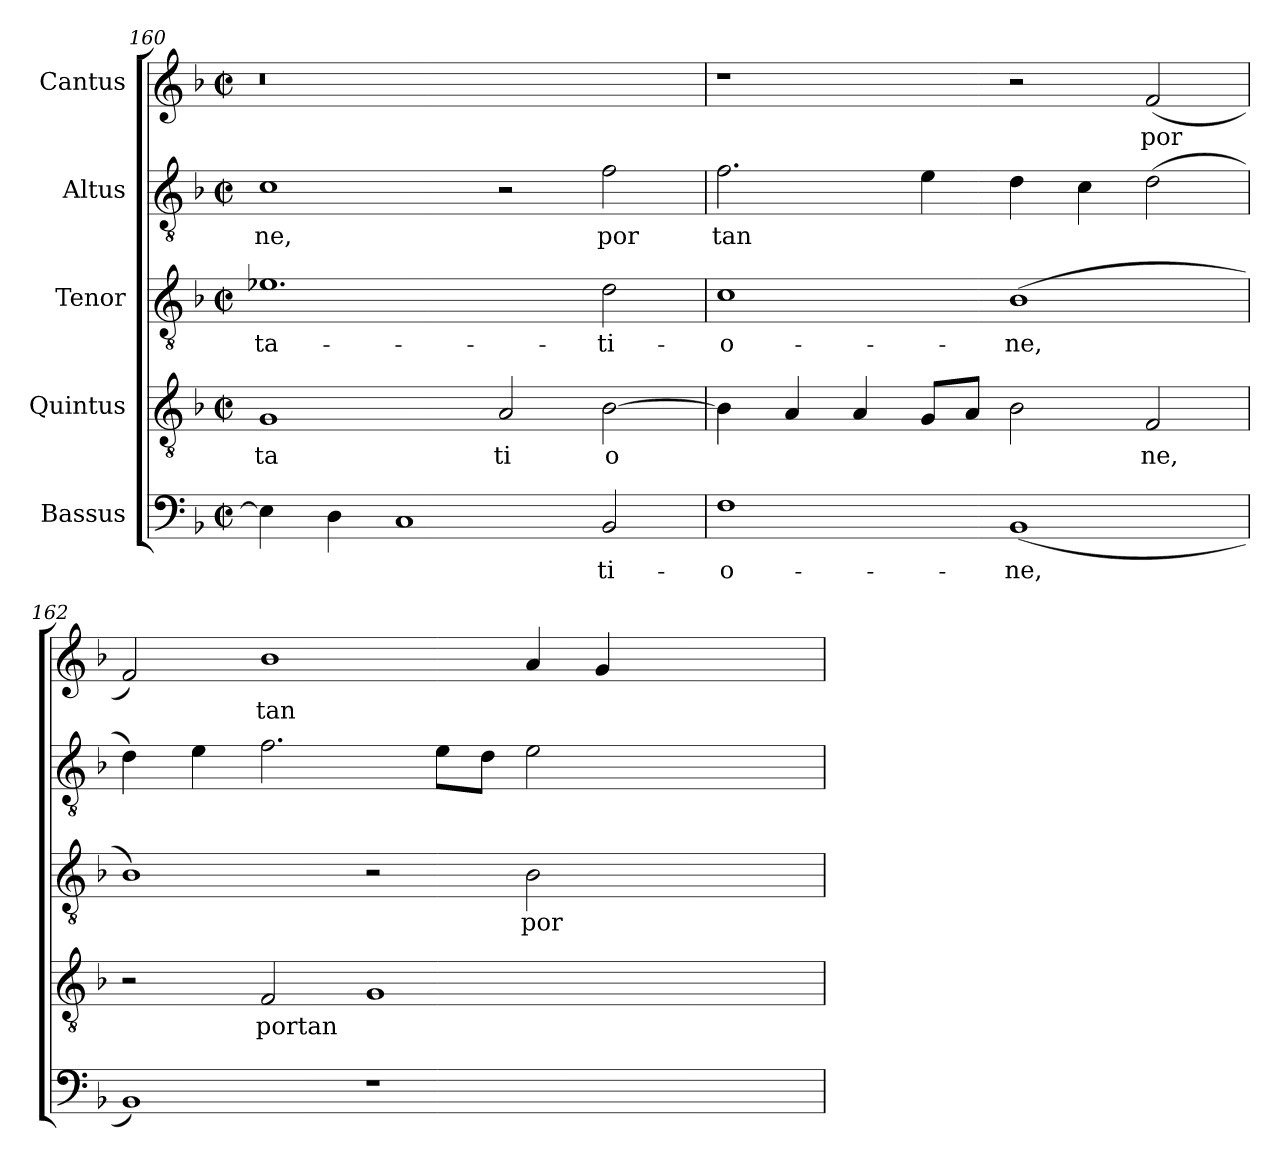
**kern	**text	**kern	**text	**kern	**text	**kern	**text	**kern	**text
*part5	*part5	*part4	*part4	*part3	*part3	*part2	*part2	*part1	*part1
*staff5	*staff5	*staff4	*staff4	*staff3	*staff3	*staff2	*staff2	*staff1	*staff1
*I"Bassus	*	*I"Quintus	*	*I"Tenor	*	*I"Altus	*	*I"Cantus	*
*clefF4	*	*clefGv2	*	*clefGv2	*	*clefGv2	*	*clefG2	*
*k[b-]	*	*k[b-]	*	*k[b-]	*	*k[b-]	*	*k[b-]	*
*F:	*	*F:	*	*F:	*	*F:	*	*F:	*
*M2/2	*	*M2/2	*	*M2/2	*	*M2/2	*	*M2/2	*
*met(c|)	*	*met(c|)	*	*met(c|)	*	*met(c|)	*	*met(c|)	*
=160	=160	=160	=160	=160	=160	=160	=160	=160	=160
!	!	!	!LO:LY:b:cj	!	!LO:LY:b:cj	!	!LO:LY:b:cj	!	!
4E-\]	.	1G	ta	1.e-	-ta-	1c	ne,	0r	.
4D\	.	.	.	.	.	.	.	.	.
1C	.	.	.	.	.	.	.	.	.
!	!	!	!LO:LY:b:cj	!	!	!	!	!	!
.	.	2A/	ti	.	.	2r	.	.	.
!	!LO:LY:b:cj	!	!LO:LY:b:cj	!	!LO:LY:b:cj	!	!LO:LY:b:cj	!	!
2BB-/	-ti-	[>2B-\	o	2d\	-ti-	2f\	por	.	.
=161	=161	=161	=161	=161	=161	=161	=161	=161	=161
!	!LO:LY:b:cj	!	!	!	!LO:LY:b:cj	!	!LO:LY:b	!	!
1F	-o-	4B-\]	.	1c	-o-	2.f\	tan	1r	.
.	.	4A/	.	.	.	.	.	.	.
.	.	4A/	.	.	.	.	.	.	.
.	.	8G/L	.	.	.	4e\	.	.	.
.	.	8A/J	.	.	.	.	.	.	.
!	!LO:LY:b:cj	!	!	!	!LO:LY:b:cj	!	!	!	!
(<1BB-	-ne,	2B-\	.	(>1B-	-ne,	4d\	.	2r	.
.	.	.	.	.	.	4c\	.	.	.
!	!	!	!LO:LY:b:cj	!	!	!	!	!	!LO:LY:b
.	.	2F/	ne,	.	.	(>2d\	.	(<2f/	por
=162	=162	=162	=162	=162	=162	=162	=162	=162	=162
1BB-)	.	2r	.	1B-)	.	4d\)	.	2f/)	.
.	.	.	.	.	.	4e\	.	.	.
!	!	!	!LO:LY:b	!	!	!	!	!	!LO:LY:b:cj
.	.	2F/	portan	.	.	2.f\	.	1b-	tan
!LO:N:vis=1	!	!	!	!	!	!	!	!	!
0r	.	1G	.	2r	.	.	.	.	.
.	.	.	.	.	.	8e\L	.	.	.
.	.	.	.	.	.	8d\J	.	.	.
!	!	!	!	!	!LO:LY:b:cj	!	!	!	!
.	.	.	.	2B-\	por-	2e\	.	4a/	.
.	.	.	.	.	.	.	.	4g/	.
.	.	1ryy	.	1ryy	.	1ryy	.	1ryy	.
=	=	=	=	=	=	=	=	=	=
*-	*-	*-	*-	*-	*-	*-	*-	*-	*-
